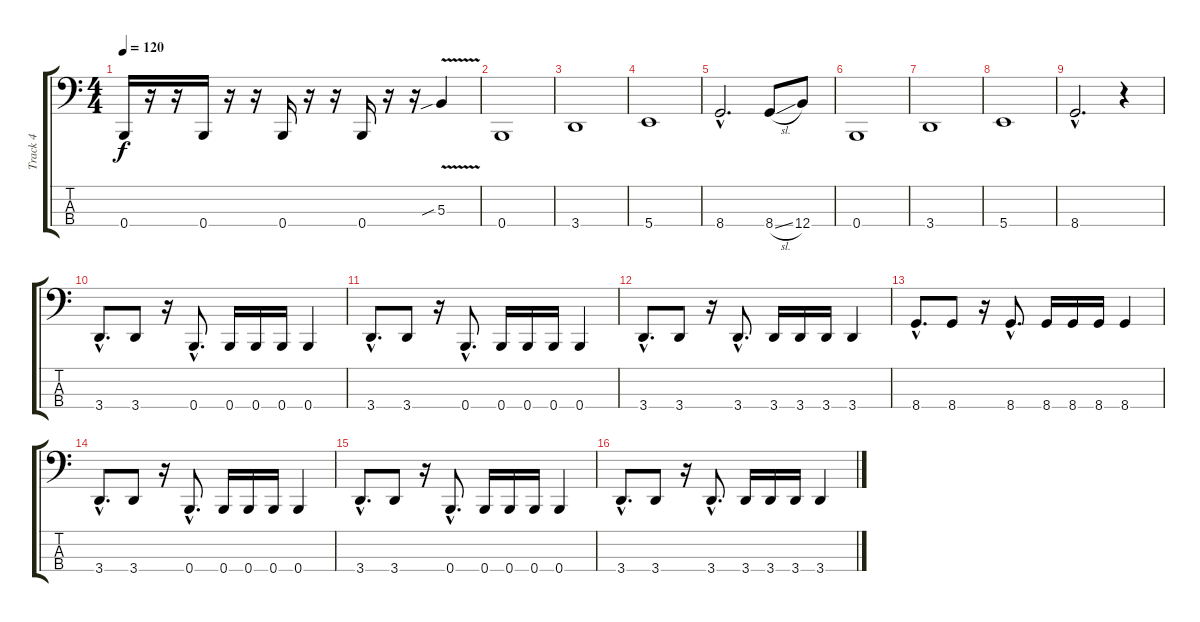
\track ("Track 4" "Track 4") {instrument electricbasspick}
\staff {score tabs}
\tuning (E2 B1 Gb1 B0) {hide}
\ts (4 4)
\tempo 120
\clef f4
\ks c
0.4.16{dy f} r.16 r.16 0.4.16 r.16 r.16 0.4.16 r.16 r.16 0.4.16 r.16 r.16 5.3{v sib}.4 |
0.4.1 |
3.4.1 |
5.4.1 |
8.4{hac}.2{d} 8.4{sl}.8 12.4.8 |
0.4.1 |
3.4.1 |
5.4.1 |
8.4{hac}.2{d} r.4 |
3.4{hac}.8{d} 3.4.8 r.16 0.4{hac}.8{d} 0.4.16 0.4.16 0.4.16 0.4.4 |
3.4{hac}.8{d} 3.4.8 r.16 0.4{hac}.8{d} 0.4.16 0.4.16 0.4.16 0.4.4 |
3.4{hac}.8{d} 3.4.8 r.16 3.4{hac}.8{d} 3.4.16 3.4.16 3.4.16 3.4.4 |
8.4{hac}.8{d} 8.4.8 r.16 8.4{hac}.8{d} 8.4.16 8.4.16 8.4.16 8.4.4 |
3.4{hac}.8{d} 3.4.8 r.16 0.4{hac}.8{d} 0.4.16 0.4.16 0.4.16 0.4.4 |
3.4{hac}.8{d} 3.4.8 r.16 0.4{hac}.8{d} 0.4.16 0.4.16 0.4.16 0.4.4 |
3.4{hac}.8{d} 3.4.8 r.16 3.4{hac}.8{d} 3.4.16 3.4.16 3.4.16 3.4.4
